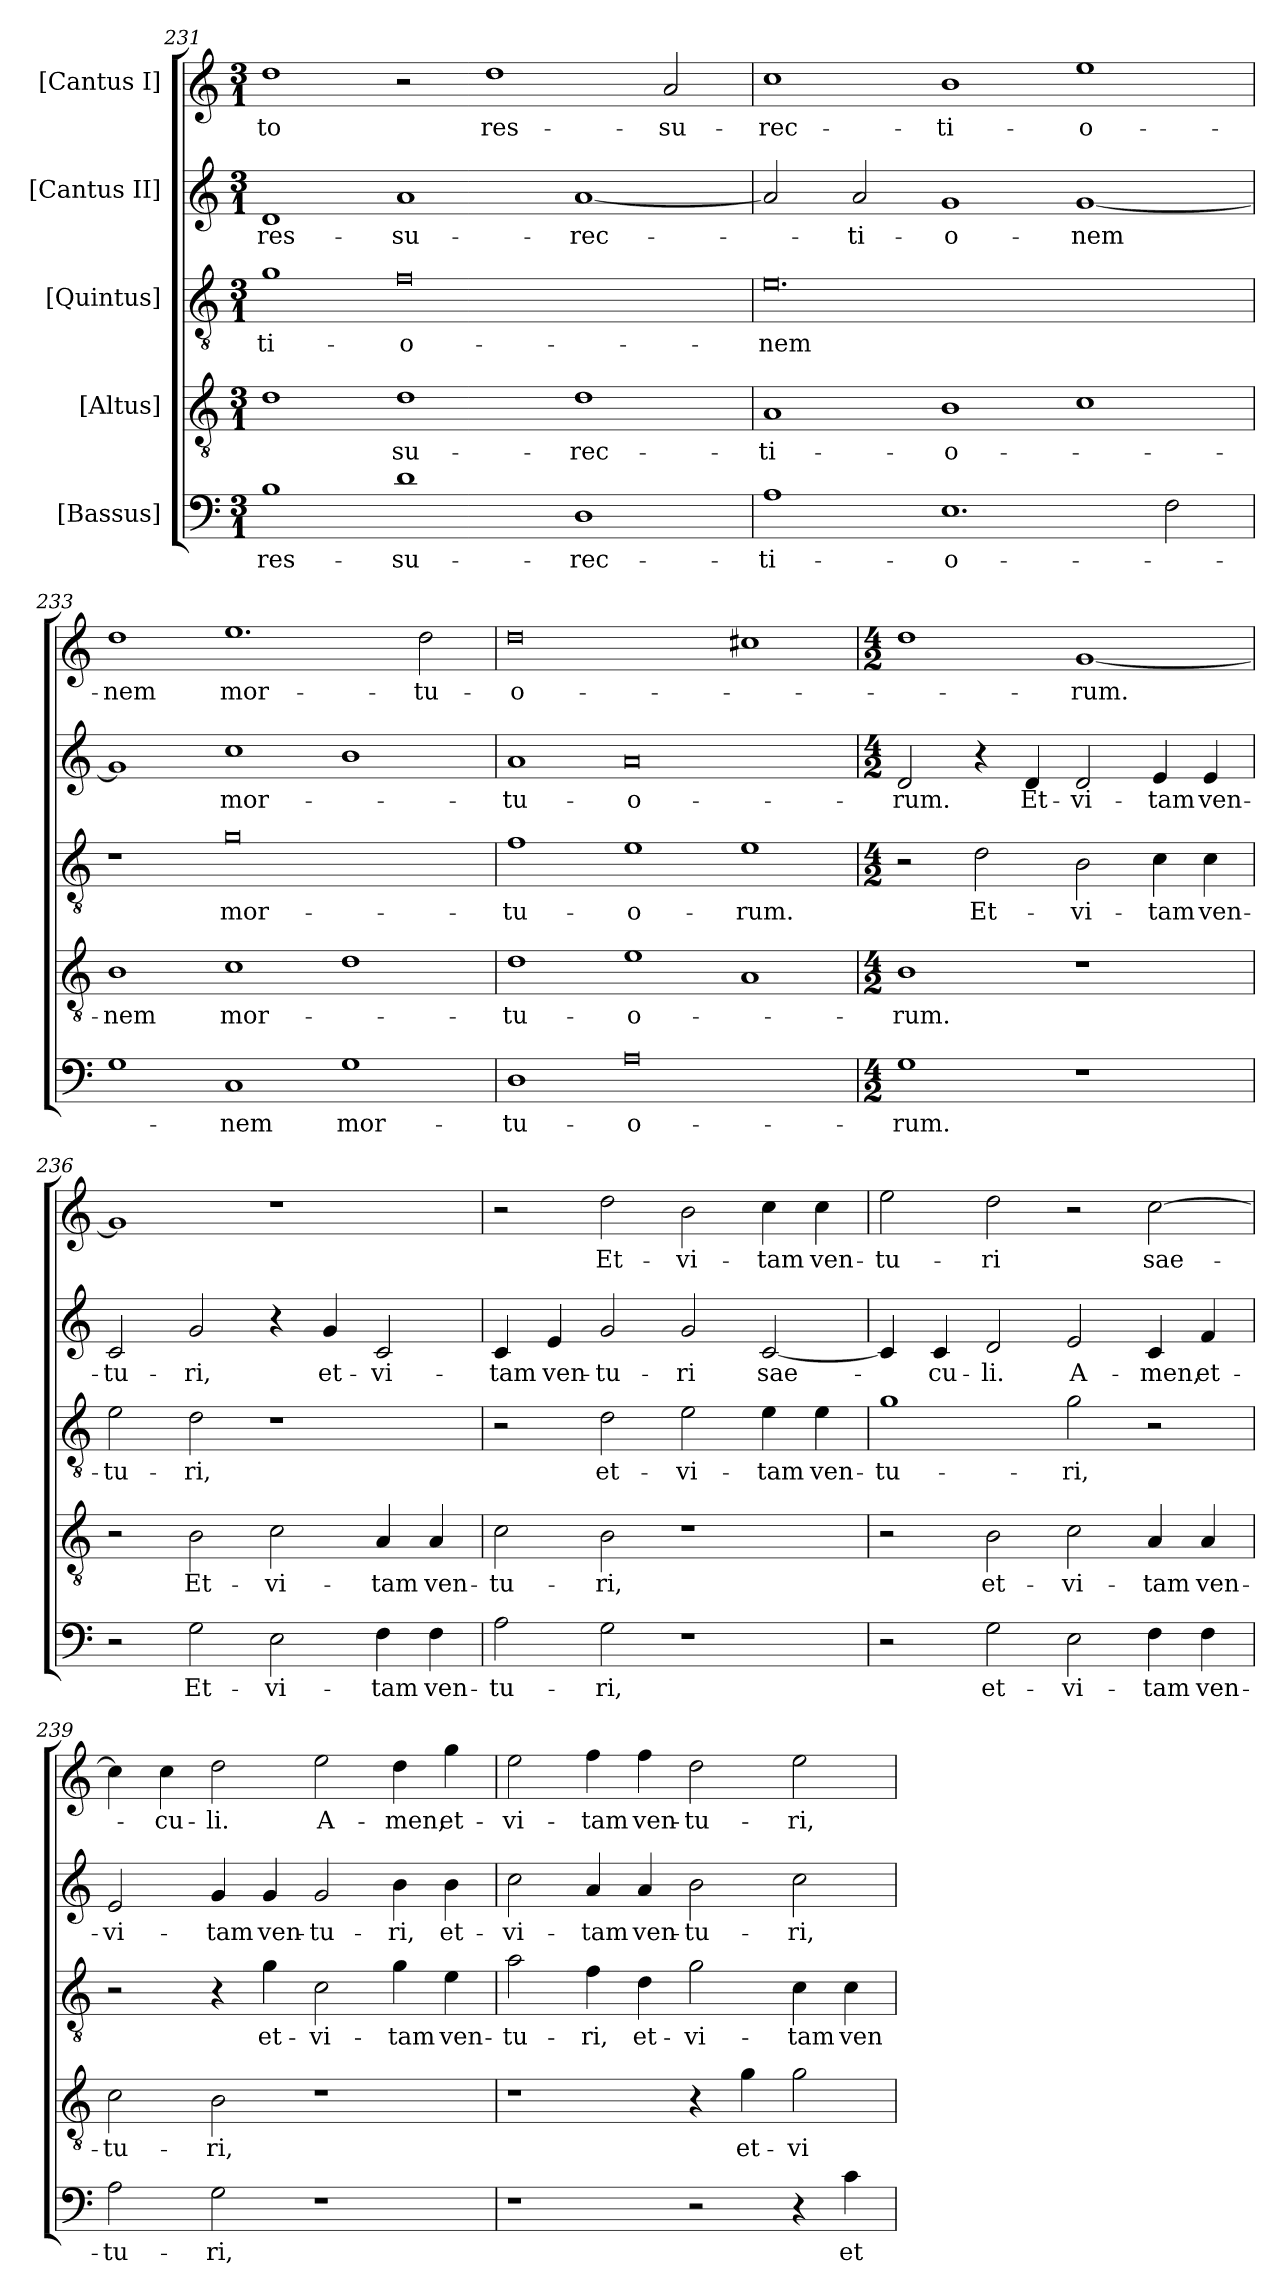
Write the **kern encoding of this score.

**kern	**text	**kern	**text	**kern	**text	**kern	**text	**kern	**text
*part5	*part5	*part4	*part4	*part3	*part3	*part2	*part2	*part1	*part1
*staff5	*staff5	*staff4	*staff4	*staff3	*staff3	*staff2	*staff2	*staff1	*staff1
*I"[Bassus]	*	*I"[Altus]	*	*I"[Quintus]	*	*I"[Cantus II]	*	*I"[Cantus I]	*
*clefF4	*	*clefGv2	*	*clefGv2	*	*clefG2	*	*clefG2	*
*k[]	*	*k[]	*	*k[]	*	*k[]	*	*k[]	*
*M3/1	*	*M3/1	*	*M3/1	*	*M3/1	*	*M3/1	*
=231	=231	=231	=231	=231	=231	=231	=231	=231	=231
1B\	res-	1d\	.	1g\	-ti-	1d/	res-	1dd\	-to
1d\	-su-	1d\	-su-	0f\	-o-	1a/	-su-	2r	.
.	.	.	.	.	.	.	.	1dd\	res-
1D\	-rec-	1d\	-rec-	.	.	[1a/	-rec-	.	.
.	.	.	.	.	.	.	.	2a/	-su-
=232	=232	=232	=232	=232	=232	=232	=232	=232	=232
1A\	-ti-	1A/	-ti-	0.e\	-nem	2a/]	.	1cc\	-rec-
.	.	.	.	.	.	2a/	-ti-	.	.
1.E\	-o-	1B\	-o-	.	.	1g/	-o-	1b\	-ti-
.	.	1c\	.	.	.	[1g/	-nem	1ee\	-o-
2F\	.	.	.	.	.	.	.	.	.
=233	=233	=233	=233	=233	=233	=233	=233	=233	=233
1G\	.	1B\	-nem	1r	.	1g/]	.	1dd\	-nem
1C/	-nem	1c\	mor-	0g\	mor-	1cc\	mor-	1.ee\	mor-
1G\	mor-	1d\	.	.	.	1b\	.	.	.
.	.	.	.	.	.	.	.	2dd\	-tu-
=234	=234	=234	=234	=234	=234	=234	=234	=234	=234
1D\	-tu-	1d\	-tu-	1f\	-tu-	1a/	-tu-	0dd\	-o-
0A\	-o-	1e\	-o-	1e\	-o-	0a/	-o-	.	.
.	.	1A/	.	1e\	-rum.	.	.	1cc#X\	.
=235	=235	=235	=235	=235	=235	=235	=235	=235	=235
*M4/2	*	*M4/2	*	*M4/2	*	*M4/2	*	*M4/2	*
1G\	-rum.	1B\	-rum.	2r	.	2d/	-rum.	1dd\	.
.	.	.	.	2d\	Et-	4r	.	.	.
.	.	.	.	.	.	4d/	Et-	.	.
1r	.	1r	.	2B\	vi-	2d/	vi-	[1g/	-rum.
.	.	.	.	4c\	-tam	4e/	-tam	.	.
.	.	.	.	4c\	ven-	4e/	ven-	.	.
=236	=236	=236	=236	=236	=236	=236	=236	=236	=236
2r	.	2r	.	2e\	-tu-	2c/	-tu-	1g/]	.
2G\	Et-	2B\	Et-	2d\	-ri,	2g/	-ri,	.	.
2E\	vi-	2c\	vi-	1r	.	4r	.	1r	.
.	.	.	.	.	.	4g/	et-	.	.
4F\	-tam	4A/	-tam	.	.	2c/	vi-	.	.
4F\	ven-	4A/	ven-	.	.	.	.	.	.
=237	=237	=237	=237	=237	=237	=237	=237	=237	=237
2A\	-tu-	2c\	-tu-	2r	.	4c/	-tam	2r	.
.	.	.	.	.	.	4e/	ven-	.	.
2G\	-ri,	2B\	-ri,	2d\	et-	2g/	-tu-	2dd\	Et-
1r	.	1r	.	2e\	vi-	2g/	-ri	2b\	vi-
.	.	.	.	4e\	-tam	[2c/	sae-	4cc\	-tam
.	.	.	.	4e\	ven-	.	.	4cc\	ven-
=238	=238	=238	=238	=238	=238	=238	=238	=238	=238
2r	.	2r	.	1g\	-tu-	4c/]	.	2ee\	-tu-
.	.	.	.	.	.	4c/	-cu-	.	.
2G\	et-	2B\	et-	.	.	2d/	-li.	2dd\	-ri
2E\	vi-	2c\	vi-	2g\	-ri,	2e/	A-	2r	.
4F\	-tam	4A/	-tam	2r	.	4c/	-men,	[2cc\	sae-
4F\	ven-	4A/	ven-	.	.	4f/	et-	.	.
=239	=239	=239	=239	=239	=239	=239	=239	=239	=239
2A\	-tu-	2c\	-tu-	2r	.	2e/	vi-	4cc\]	.
.	.	.	.	.	.	.	.	4cc\	-cu-
2G\	-ri,	2B\	-ri,	4r	.	4g/	-tam	2dd\	-li.
.	.	.	.	4g\	et-	4g/	ven-	.	.
1r	.	1r	.	2c\	vi-	2g/	-tu-	2ee\	A-
.	.	.	.	4g\	-tam	4b\	-ri,	4dd\	-men,
.	.	.	.	4e\	ven-	4b\	et-	4gg\	et-
=240	=240	=240	=240	=240	=240	=240	=240	=240	=240
1r	.	1r	.	2a\	-tu-	2cc\	vi-	2ee\	vi-
.	.	.	.	4f\	-ri,	4a/	-tam	4ff\	-tam
.	.	.	.	4d\	et-	4a/	ven-	4ff\	ven-
2r	.	4r	.	2g\	vi-	2b\	-tu-	2dd\	-tu-
.	.	4g\	et-	.	.	.	.	.	.
4r	.	2g\	vi-	4c\	-tam	2cc\	-ri,	2ee\	-ri,
4c\	et-	.	.	4c\	ven-	.	.	.	.
=	=	=	=	=	=	=	=	=	=
*-	*-	*-	*-	*-	*-	*-	*-	*-	*-
